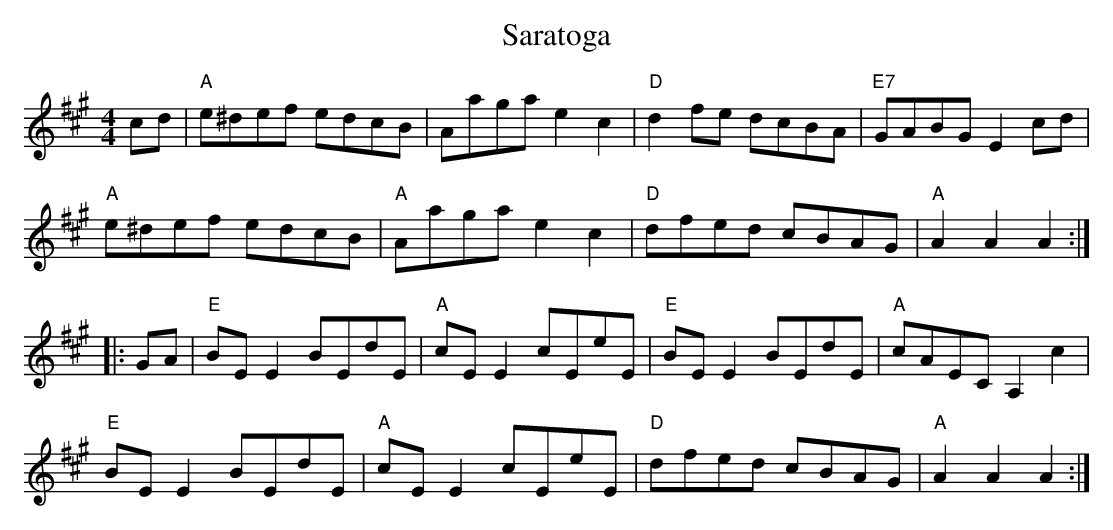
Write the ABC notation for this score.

X:1
T:Saratoga
M:4/4
L:1/4
K:A
c/2d/2|"A"e/2^d/2e/2f/2 e/2d/2c/2B/2|A/2a/2g/2a/2 ec|"D"df/2e/2 d/2c/2B/2A/2|\
"E7"G/2A/2B/2G/2 Ec/2d/2|
"A"e/2^d/2e/2f/2 e/2d/2c/2B/2|"A"A/2a/2g/2a/2 ec|"D"d/2f/2e/2d/2 c/2B/2A/2G/2|\
"A"AA A:|
|:G/2A/2|"E"B/2E/2E B/2E/2d/2E/2|"A"c/2E/2E c/2E/2e/2E/2|"E"B/2E/2E B/2E/2d/2E/2\
|"A"c/2A/2E/2C/2 A,c|
"E"B/2E/2E B/2E/2d/2E/2|"A"c/2E/2E c/2E/2e/2E/2|"D"d/2f/2e/2d/2 c/2B/2A/2G/2|\
"A"AA A:|
